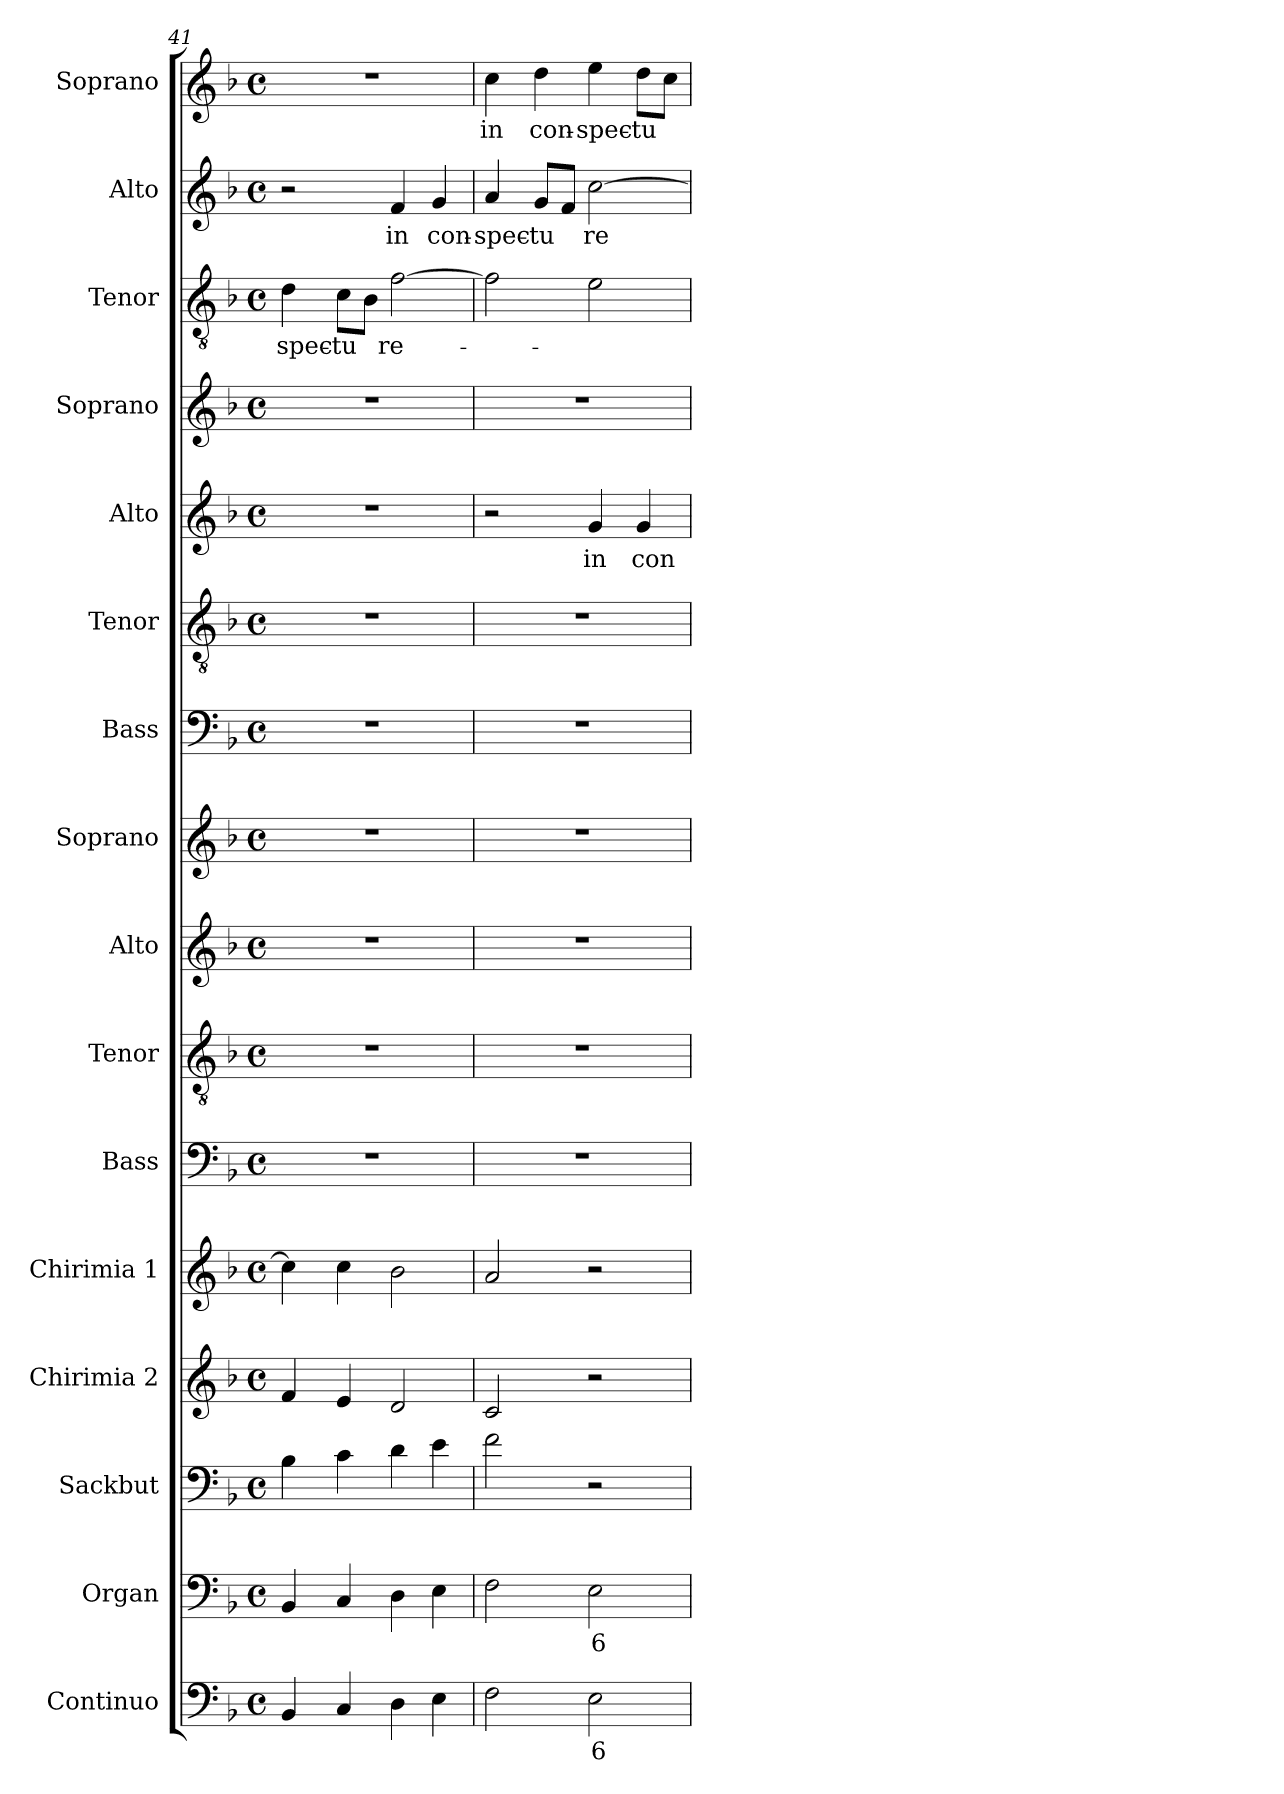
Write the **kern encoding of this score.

**kern	**text	**kern	**text	**kern	**kern	**kern	**kern	**kern	**kern	**kern	**kern	**kern	**kern	**text	**kern	**kern	**text	**kern	**text	**kern	**text
*part16	*part16	*part15	*part15	*part14	*part13	*part12	*part11	*part10	*part9	*part8	*part7	*part6	*part5	*part5	*part4	*part3	*part3	*part2	*part2	*part1	*part1
*staff16	*staff16	*staff15	*staff15	*staff14	*staff13	*staff12	*staff11	*staff10	*staff9	*staff8	*staff7	*staff6	*staff5	*staff5	*staff4	*staff3	*staff3	*staff2	*staff2	*staff1	*staff1
*I"Continuo	*	*I"Organ	*	*I"Sackbut	*I"Chirimia 2	*I"Chirimia 1	*I"Bass	*I"Tenor	*I"Alto	*I"Soprano	*I"Bass	*I"Tenor	*I"Alto	*	*I"Soprano	*I"Tenor	*	*I"Alto	*	*I"Soprano	*
*I'Cont.	*	*I'Org.	*	*I'Sbt.	*I'Chi.	*I'Chi.	*I'B.	*I'T.	*I'A.	*I'S.	*I'B.	*I'T.	*I'A.	*	*I'S.	*I'T.	*	*I'A.	*	*I'S.	*
*clefF4	*	*clefF4	*	*clefF4	*clefG2	*clefG2	*clefF4	*clefGv2	*clefG2	*clefG2	*clefF4	*clefGv2	*clefG2	*	*clefG2	*clefGv2	*	*clefG2	*	*clefG2	*
*	*	*	*	*	*	*	*	*ITrd7c12	*	*	*	*ITrd7c12	*	*	*	*ITrd7c12	*	*	*	*	*
*k[b-]	*	*k[b-]	*	*k[b-]	*k[b-]	*k[b-]	*k[b-]	*k[b-]	*k[b-]	*k[b-]	*k[b-]	*k[b-]	*k[b-]	*	*k[b-]	*k[b-]	*	*k[b-]	*	*k[b-]	*
*F:	*	*F:	*	*F:	*F:	*F:	*F:	*F:	*F:	*F:	*F:	*F:	*F:	*	*F:	*F:	*	*F:	*	*F:	*
*M4/4	*	*M4/4	*	*M4/4	*M4/4	*M4/4	*M4/4	*M4/4	*M4/4	*M4/4	*M4/4	*M4/4	*M4/4	*	*M4/4	*M4/4	*	*M4/4	*	*M4/4	*
*met(c)	*	*met(c)	*	*met(c)	*met(c)	*met(c)	*met(c)	*met(c)	*met(c)	*met(c)	*met(c)	*met(c)	*met(c)	*	*met(c)	*met(c)	*	*met(c)	*	*met(c)	*
=41	=41	=41	=41	=41	=41	=41	=41	=41	=41	=41	=41	=41	=41	=41	=41	=41	=41	=41	=41	=41	=41
!	!	!	!	!	!	!	!	!	!	!	!	!	!	!	!	!	!LO:LY:b:color=#000000	!	!	!	!
4BB-i/	.	4BB-i/	.	4B-i\	4fi/	4cci\]	1r	1r	1r	1r	1r	1r	1r	.	1r	4Di\	-spec-	2r	.	1r	.
!	!	!	!	!	!	!	!	!	!	!	!	!	!	!	!	!	!LO:LY:b:color=#000000	!	!	!	!
4Ci/	.	4Ci/	.	4ci\	4ei/	4cci\	.	.	.	.	.	.	.	.	.	8Ci\L	-tu	.	.	.	.
.	.	.	.	.	.	.	.	.	.	.	.	.	.	.	.	8BB-i\J	.	.	.	.	.
!	!	!	!	!	!	!	!	!	!	!	!	!	!	!	!	!	!LO:LY:b:color=#000000	!	!	!	!
!	!	!	!	!	!	!	!	!	!	!	!	!	!	!	!	!	!	!	!LO:LY:b:color=#000000	!	!
4Di\	.	4Di\	.	4di\	2di/	2b-i\	.	.	.	.	.	.	.	.	.	[2Fi\	re-	4fi/	in	.	.
!	!	!	!	!	!	!	!	!	!	!	!	!	!	!	!	!	!	!	!LO:LY:b:color=#000000	!	!
4Ei\	.	4Ei\	.	4ei\	.	.	.	.	.	.	.	.	.	.	.	.	.	4gi/	con-	.	.
=42	=42	=42	=42	=42	=42	=42	=42	=42	=42	=42	=42	=42	=42	=42	=42	=42	=42	=42	=42	=42	=42
!	!	!	!	!	!	!	!	!	!	!	!	!	!	!	!	!	!	!	!LO:LY:b:color=#000000	!	!
!	!	!	!	!	!	!	!	!	!	!	!	!	!	!	!	!	!	!	!	!	!LO:LY:b:color=#000000
2Fi\	.	2Fi\	.	2fi\	2ci/	2ai/	1r	1r	1r	1r	1r	1r	2r	.	1r	2Fi\]	.	4ai/	-spec-	4cci\	in
!	!	!	!	!	!	!	!	!	!	!	!	!	!	!	!	!	!	!	!LO:LY:b:color=#000000	!	!
!	!	!	!	!	!	!	!	!	!	!	!	!	!	!	!	!	!	!	!	!	!LO:LY:b:color=#000000
.	.	.	.	.	.	.	.	.	.	.	.	.	.	.	.	.	.	8gi/L	-tu	4ddi\	con-
.	.	.	.	.	.	.	.	.	.	.	.	.	.	.	.	.	.	8fi/J	.	.	.
!	!LO:LY:b:color=#000000	!	!	!	!	!	!	!	!	!	!	!	!	!	!	!	!	!	!	!	!
!	!	!	!LO:LY:b:color=#000000	!	!	!	!	!	!	!	!	!	!	!	!	!	!	!	!	!	!
!	!	!	!	!	!	!	!	!	!	!	!	!	!	!LO:LY:b:color=#000000	!	!	!	!	!	!	!
!	!	!	!	!	!	!	!	!	!	!	!	!	!	!	!	!	!	!	!LO:LY:b:color=#000000	!	!
!	!	!	!	!	!	!	!	!	!	!	!	!	!	!	!	!	!	!	!	!	!LO:LY:b:color=#000000
2Ei\	6	2Ei\	6	2r	2r	2r	.	.	.	.	.	.	4gi/	in	.	2Ei\	.	[2cci\	re-	4eei\	-spec-
!	!	!	!	!	!	!	!	!	!	!	!	!	!	!LO:LY:b:color=#000000	!	!	!	!	!	!	!
!	!	!	!	!	!	!	!	!	!	!	!	!	!	!	!	!	!	!	!	!	!LO:LY:b:color=#000000
.	.	.	.	.	.	.	.	.	.	.	.	.	4gi/	con-	.	.	.	.	.	8ddi\L	-tu
.	.	.	.	.	.	.	.	.	.	.	.	.	.	.	.	.	.	.	.	8cci\J	.
=	=	=	=	=	=	=	=	=	=	=	=	=	=	=	=	=	=	=	=	=	=
*-	*-	*-	*-	*-	*-	*-	*-	*-	*-	*-	*-	*-	*-	*-	*-	*-	*-	*-	*-	*-	*-
